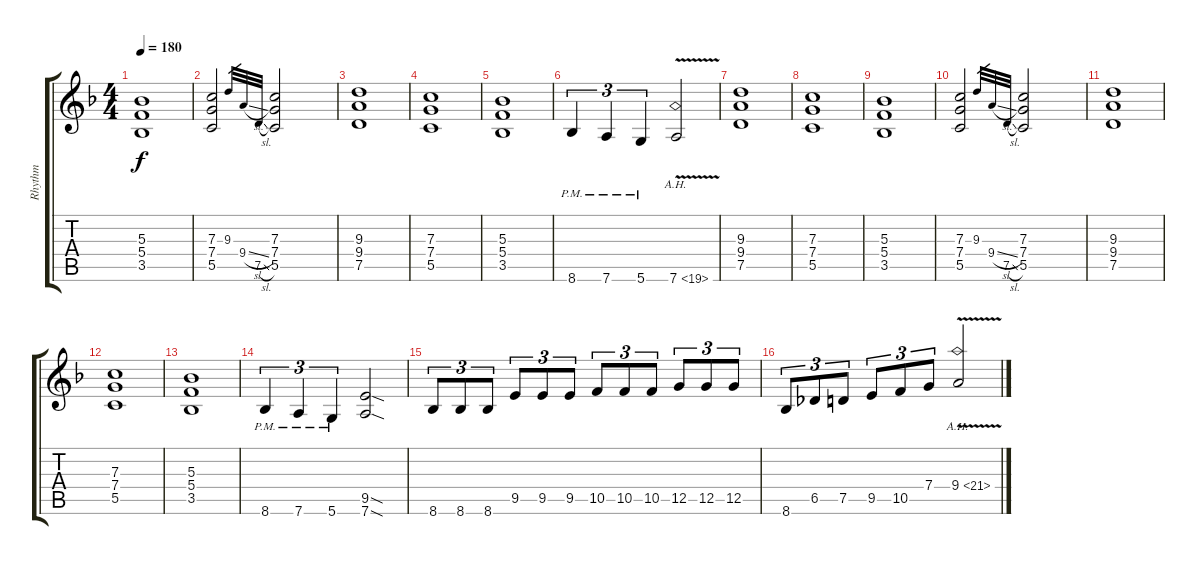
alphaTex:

\track ("Rhythm" "Rhythm") {instrument distortionguitar}
\staff {score tabs}
\tuning (D4 A3 F3 C3 G2 D2) {hide}
\ts (4 4)
\tempo 180
\clef g2
\ks dminor
(5.3 5.4 3.5).1{dy f} |
(7.3 7.4 5.5).2 9.3.32{gr} 9.4{sl}.32{gr} 7.5{sl}.32{gr} (7.3 7.4 5.5).2 |
(9.3 9.4 7.5).1 |
(7.3 7.4 5.5).1 |
(5.3 5.4 3.5).1 |
8.6{pm}.4{tu (3 2)} 7.6{pm}.4{tu (3 2)} 5.6{pm}.4{tu (3 2)} 7.6{ah 12 v}.2 |
(9.3 9.4 7.5).1 |
(7.3 7.4 5.5).1 |
(5.3 5.4 3.5).1 |
(7.3 7.4 5.5).2 9.3.32{gr} 9.4{sl}.32{gr} 7.5{sl}.32{gr} (7.3 7.4 5.5).2 |
(9.3 9.4 7.5).1 |
(7.3 7.4 5.5).1 |
(5.3 5.4 3.5).1 |
8.6{pm}.4{tu (3 2)} 7.6{pm}.4{tu (3 2)} 5.6{pm}.4{tu (3 2)} (9.5{sod} 7.6{sod}).2 |
8.6.8{tu (3 2)} 8.6.8{tu (3 2)} 8.6.8{tu (3 2)} 9.5.8{tu (3 2)} 9.5.8{tu (3 2)} 9.5.8{tu (3 2)} 10.5.8{tu (3 2)} 10.5.8{tu (3 2)} 10.5.8{tu (3 2)} 12.5.8{tu (3 2)} 12.5.8{tu (3 2)} 12.5.8{tu (3 2)} |
8.6.8{tu (3 2)} 6.5.8{tu (3 2)} 7.5.8{tu (3 2)} 9.5.8{tu (3 2)} 10.5.8{tu (3 2)} 7.4.8{tu (3 2)} 9.4{ah 12 v}.2
